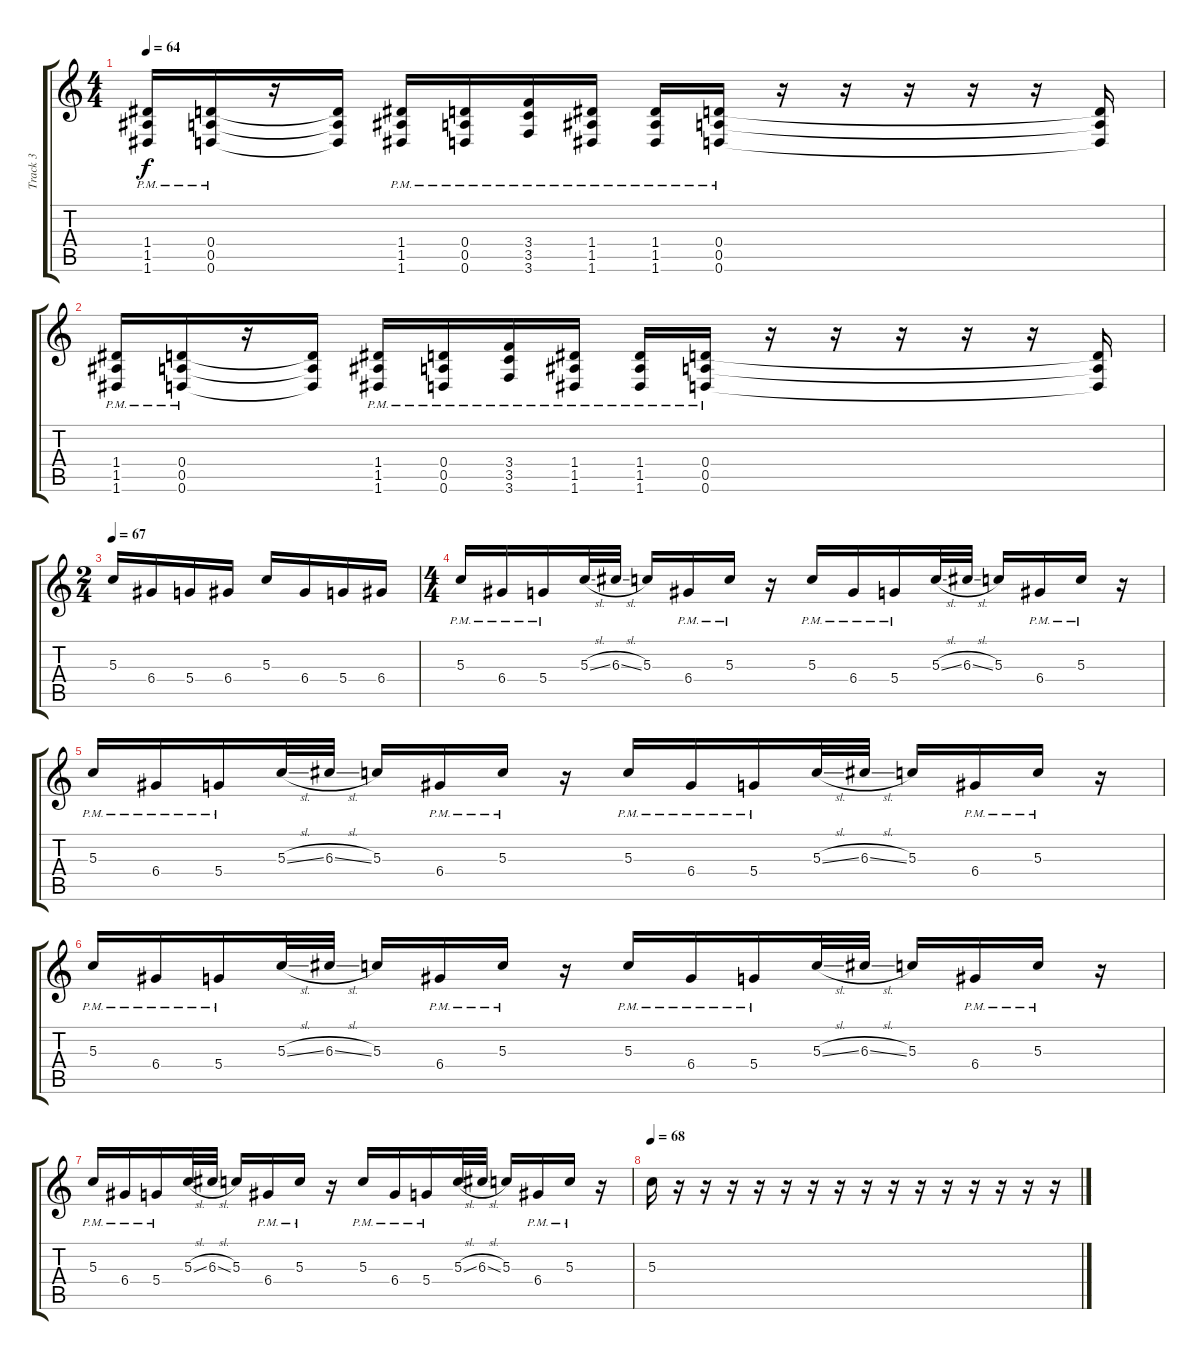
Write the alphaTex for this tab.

\track ("Track 3" "Track 3") {instrument overdrivenguitar}
\staff {score tabs}
\tuning (E4 B3 G3 D3 A2 D2) {hide}
\ts (4 4)
\tempo 64
\clef g2
\ks c
(1.4{pm} 1.5{pm} 1.6{pm}).16{dy f} (0.4{pm} 0.5{pm} 0.6{pm}).16 r.16 (0.4{t} 0.5{t} 0.6{t}).16 (1.4{pm} 1.5{pm} 1.6{pm}).16 (0.4{pm} 0.5{pm} 0.6{pm}).16 (3.4{pm} 3.5{pm} 3.6{pm}).16 (1.4{pm} 1.5{pm} 1.6{pm}).16 (1.4{pm} 1.5{pm} 1.6{pm}).16 (0.4{pm} 0.5{pm} 0.6{pm}).16 r.16 r.16 r.16 r.16 r.16 (0.4{t} 0.5{t} 0.6{t}).16 |
(1.4{pm} 1.5{pm} 1.6{pm}).16 (0.4{pm} 0.5{pm} 0.6{pm}).16 r.16 (0.4{t} 0.5{t} 0.6{t}).16 (1.4{pm} 1.5{pm} 1.6{pm}).16 (0.4{pm} 0.5{pm} 0.6{pm}).16 (3.4{pm} 3.5{pm} 3.6{pm}).16 (1.4{pm} 1.5{pm} 1.6{pm}).16 (1.4{pm} 1.5{pm} 1.6{pm}).16 (0.4{pm} 0.5{pm} 0.6{pm}).16 r.16 r.16 r.16 r.16 r.16 (0.4{t} 0.5{t} 0.6{t}).16 |
\ts (2 4)
\tempo 67
5.3.16 6.4.16 5.4.16 6.4.16 5.3.16 6.4.16 5.4.16 6.4.16 |
\ts (4 4)
5.3{pm}.16 6.4{pm}.16 5.4{pm}.16 5.3{sl}.32 6.3{sl}.32 5.3.16 6.4{pm}.16 5.3{pm}.16 r.16 5.3{pm}.16 6.4{pm}.16 5.4{pm}.16 5.3{sl}.32 6.3{sl}.32 5.3.16 6.4{pm}.16 5.3{pm}.16 r.16 |
5.3{pm}.16 6.4{pm}.16 5.4{pm}.16 5.3{sl}.32 6.3{sl}.32 5.3.16 6.4{pm}.16 5.3{pm}.16 r.16 5.3{pm}.16 6.4{pm}.16 5.4{pm}.16 5.3{sl}.32 6.3{sl}.32 5.3.16 6.4{pm}.16 5.3{pm}.16 r.16 |
5.3{pm}.16 6.4{pm}.16 5.4{pm}.16 5.3{sl}.32 6.3{sl}.32 5.3.16 6.4{pm}.16 5.3{pm}.16 r.16 5.3{pm}.16 6.4{pm}.16 5.4{pm}.16 5.3{sl}.32 6.3{sl}.32 5.3.16 6.4{pm}.16 5.3{pm}.16 r.16 |
5.3{pm}.16 6.4{pm}.16 5.4{pm}.16 5.3{sl}.32 6.3{sl}.32 5.3.16 6.4{pm}.16 5.3{pm}.16 r.16 5.3{pm}.16 6.4{pm}.16 5.4{pm}.16 5.3{sl}.32 6.3{sl}.32 5.3.16 6.4{pm}.16 5.3{pm}.16 r.16 |
\tempo 68
5.3.16 r.16 r.16 r.16 r.16 r.16 r.16 r.16 r.16 r.16 r.16 r.16 r.16 r.16 r.16 r.16
